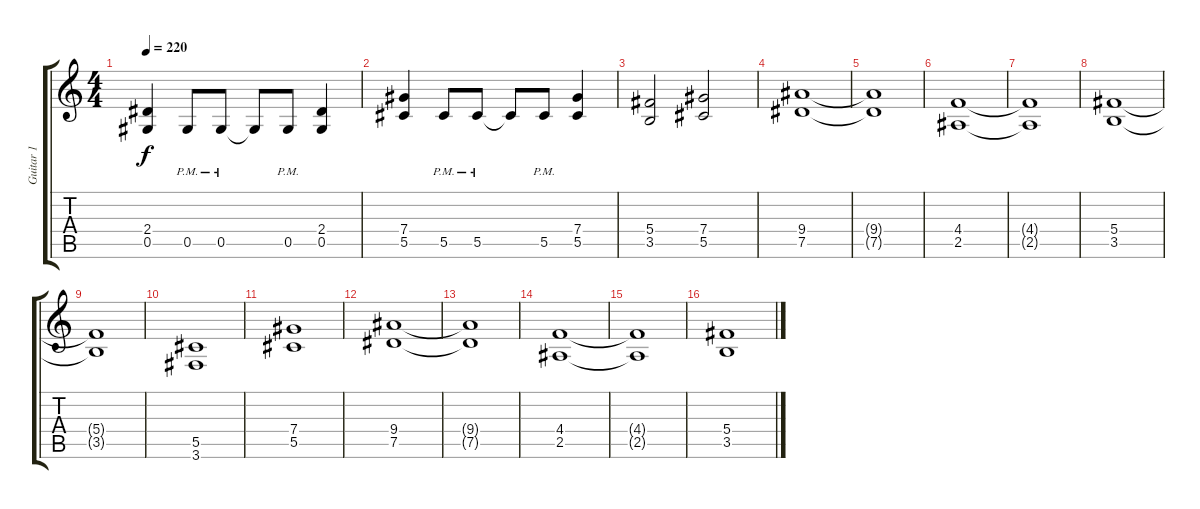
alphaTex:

\track ("Guitar 1" "Guitar 1") {instrument distortionguitar}
\staff {score tabs}
\tuning (Eb4 Bb3 Gb3 Db3 Ab2 Eb2) {hide}
\ts (4 4)
\tempo 220
\clef g2
\ks c
(2.4 0.5).4{dy f} 0.5{pm}.8 0.5{pm}.8 0.5{t}.8 0.5{pm}.8 (2.4 0.5).4 |
(7.4 5.5).4 5.5{pm}.8 5.5{pm}.8 5.5{t}.8 5.5{pm}.8 (7.4 5.5).4 |
(5.4 3.5).2 (7.4 5.5).2 |
(9.4 7.5).1 |
(9.4{t} 7.5{t}).1 |
(4.4 2.5).1 |
(4.4{t} 2.5{t}).1 |
(5.4 3.5).1 |
(5.4{t} 3.5{t}).1 |
(5.5 3.6).1 |
(7.4 5.5).1 |
(9.4 7.5).1 |
(9.4{t} 7.5{t}).1 |
(4.4 2.5).1 |
(4.4{t} 2.5{t}).1 |
(5.4 3.5).1
